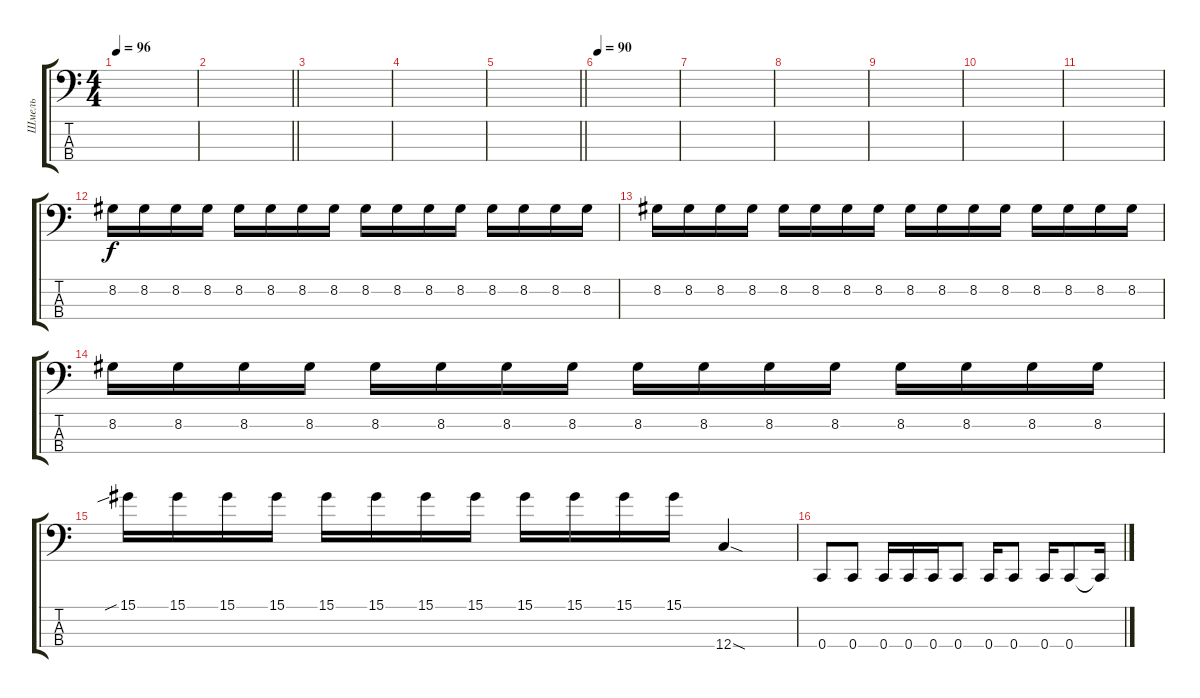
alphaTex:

\track ("Шмель" "Шмель") {instrument electricbassfinger}
\staff {score tabs}
\tuning (F2 C2 G1 C1) {hide}
\ts (4 4)
\tempo 96
\clef f4
\ks c
|
\barLineRight lightlight
|
|
|
\barLineRight lightlight
|
\tempo 90
|
|
|
|
|
|
8.2.16 8.2.16 8.2.16 8.2.16 8.2.16 8.2.16 8.2.16 8.2.16 8.2.16 8.2.16 8.2.16 8.2.16 8.2.16 8.2.16 8.2.16 8.2.16 |
8.2.16 8.2.16 8.2.16 8.2.16 8.2.16 8.2.16 8.2.16 8.2.16 8.2.16 8.2.16 8.2.16 8.2.16 8.2.16 8.2.16 8.2.16 8.2.16 |
8.2.16 8.2.16 8.2.16 8.2.16 8.2.16 8.2.16 8.2.16 8.2.16 8.2.16 8.2.16 8.2.16 8.2.16 8.2.16 8.2.16 8.2.16 8.2.16 |
15.1{sib}.16 15.1.16 15.1.16 15.1.16 15.1.16 15.1.16 15.1.16 15.1.16 15.1.16 15.1.16 15.1.16 15.1.16 12.4{sod}.4 |
0.4.8 0.4.8 0.4.16 0.4.16 0.4.16 0.4.8 0.4.16 0.4.8 0.4.16 0.4.8 0.4{t}.16
